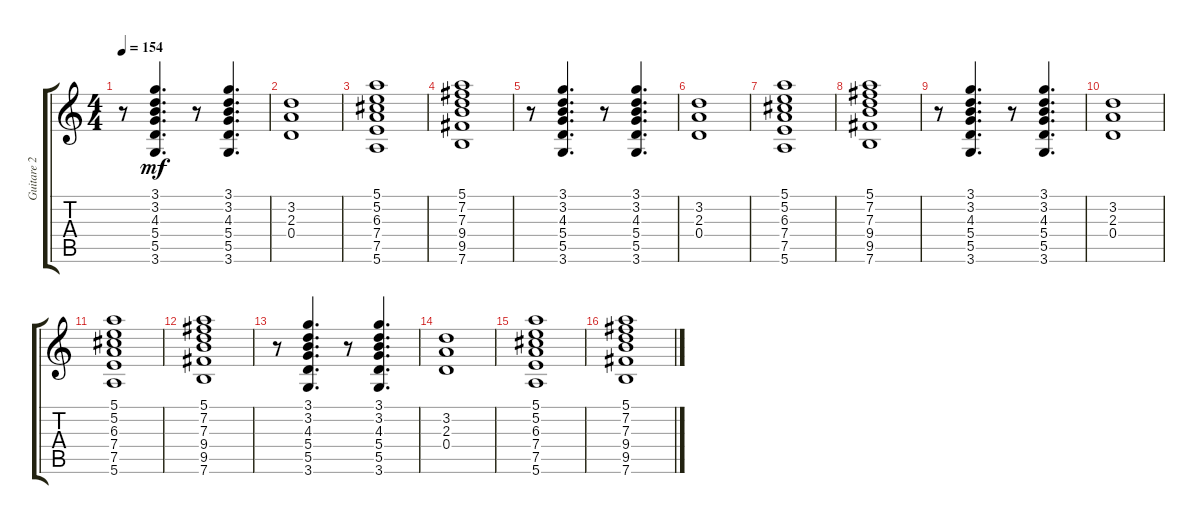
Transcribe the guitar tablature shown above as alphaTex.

\track ("Guitare 2 (refrain)" "Guitare 2 ") {instrument overdrivenguitar}
\staff {score tabs}
\tuning (E4 B3 G3 D3 A2 E2) {hide}
\ts (4 4)
\tempo 154
\clef g2
\ks c
r.8{dy mf} (3.1 3.2 4.3 5.4 5.5 3.6).4{d} r.8 (3.1 3.2 4.3 5.4 5.5 3.6).4{d} |
(3.2 2.3 0.4).1 |
(5.1 5.2 6.3 7.4 7.5 5.6).1 |
(5.1 7.2 7.3 9.4 9.5 7.6).1 |
r.8 (3.1 3.2 4.3 5.4 5.5 3.6).4{d} r.8 (3.1 3.2 4.3 5.4 5.5 3.6).4{d} |
(3.2 2.3 0.4).1 |
(5.1 5.2 6.3 7.4 7.5 5.6).1 |
(5.1 7.2 7.3 9.4 9.5 7.6).1 |
r.8 (3.1 3.2 4.3 5.4 5.5 3.6).4{d} r.8 (3.1 3.2 4.3 5.4 5.5 3.6).4{d} |
(3.2 2.3 0.4).1 |
(5.1 5.2 6.3 7.4 7.5 5.6).1 |
(5.1 7.2 7.3 9.4 9.5 7.6).1 |
r.8 (3.1 3.2 4.3 5.4 5.5 3.6).4{d} r.8 (3.1 3.2 4.3 5.4 5.5 3.6).4{d} |
(3.2 2.3 0.4).1 |
(5.1 5.2 6.3 7.4 7.5 5.6).1 |
(5.1 7.2 7.3 9.4 9.5 7.6).1
